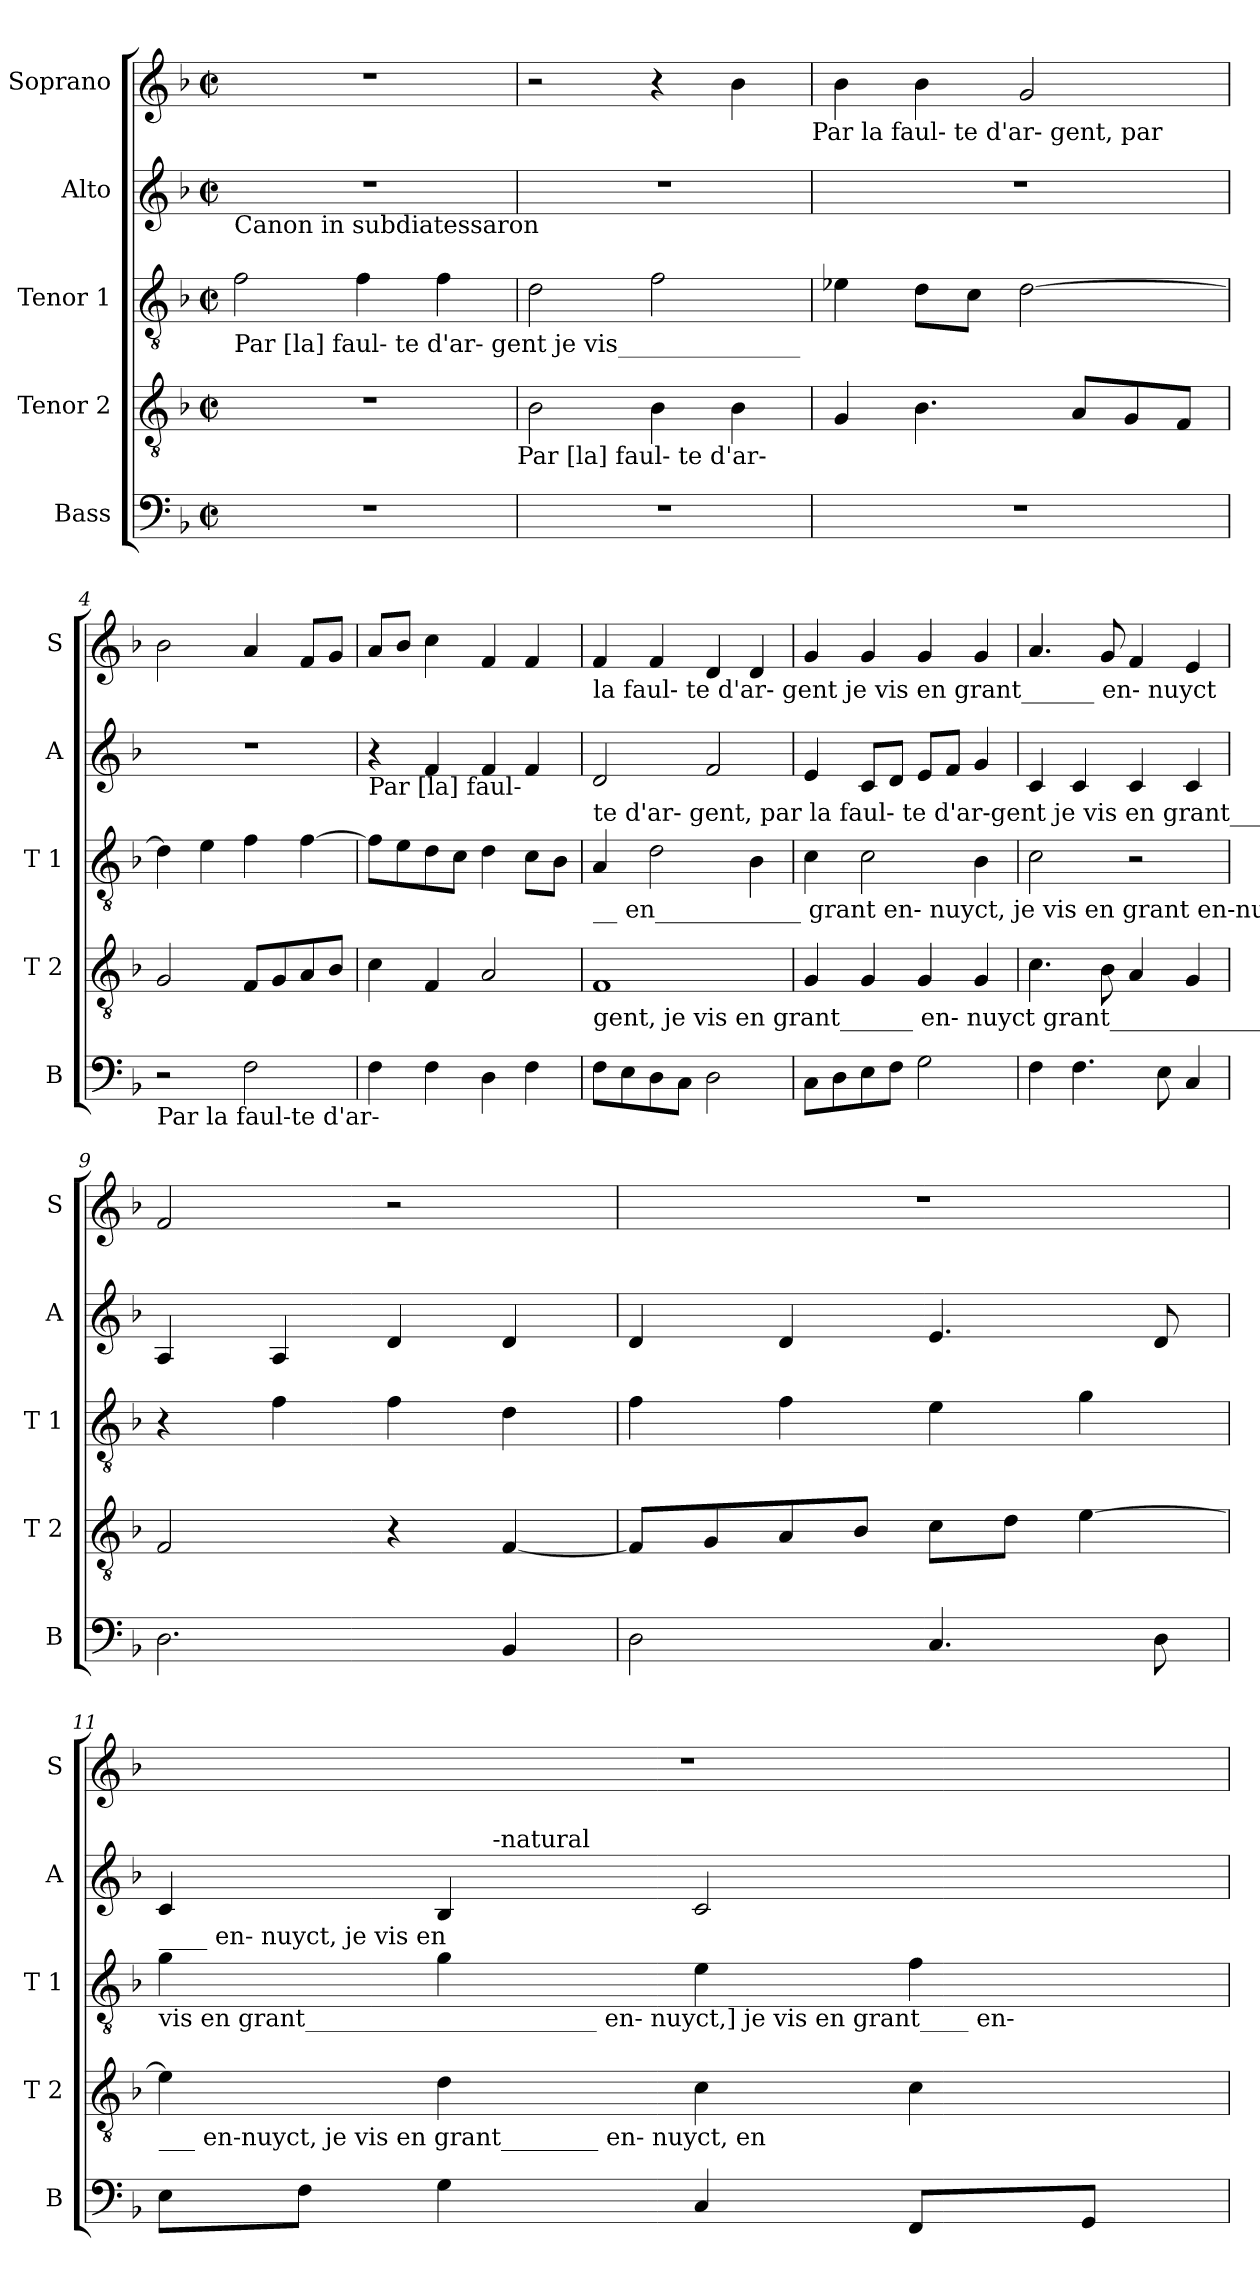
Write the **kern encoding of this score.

**kern	**kern	**kern	**kern	**kern
*part5	*part4	*part3	*part2	*part1
*staff5	*staff4	*staff3	*staff2	*staff1
*I"Bass	*I"Tenor 2	*I"Tenor 1	*I"Alto	*I"Soprano
*I'B	*I'T 2	*I'T 1	*I'A	*I'S
*clefF4	*clefGv2	*clefGv2	*clefG2	*clefG2
*k[b-]	*k[b-]	*k[b-]	*k[b-]	*k[b-]
*F:	*F:	*F:	*F:	*F:
*M2/2	*M2/2	*M2/2	*M2/2	*M2/2
*met(c|)	*met(c|)	*met(c|)	*met(c|)	*met(c|)
=1	=1	=1	=1	=1
!	!	!	!LO:TX:b:t=Canon in subdiatessaron	!
!	!	!LO:TX:b:t=Par        [la] faul-  te          d'ar-                                           gent je   vis_______________	!	!
1r	1r	2f\	1r	1r
.	.	4f\	.	.
.	.	4f\	.	.
!	!LO:TX:b:t=Par       [la] faul-   te   d'ar-	!	!	!
=2	=2	=2	=2	=2
1r	2B-\	2d\	1r	2r
.	4B-\	2f\	.	4r
.	4B-\	.	.	4b-\
!	!	!	!	!LO:TX:b:t=Par    la  faul- te           d'ar-                                 gent, par
=3	=3	=3	=3	=3
1r	4G/	4e-X\	1r	4b-\
.	4.B-\	8d\L	.	4b-\
.	.	8c\J	.	.
.	.	[2d\	.	2g/
.	8A/L	.	.	.
.	8G/	.	.	.
.	8F/J	.	.	.
=4	=4	=4	=4	=4
!LO:TX:b:t=Par           la  faul-te   d'ar-	!	!	!	!
2r	2G/	4d\]	1r	2b-\
.	.	4e\	.	.
2F\	8F/L	4f\	.	4a/
.	8G/	.	.	.
.	8A/	[4f\	.	8f/L
.	8B-/J	.	.	8g/J
=5	=5	=5	=5	=5
!	!	!	!LO:TX:b:t=Par [la] faul-	!
4F\	4c\	8f\L]	4r	8a/L
.	.	8e\	.	8b-/J
4F\	4F/	8d\	4f/	4cc\
.	.	8c\J	.	.
4D\	2A/	4d\	4f/	4f/
4F\	.	8c\L	4f/	4f/
.	.	8B-\J	.	.
!!LO:LB:g=z
=6	=6	=6	=6	=6
!	!	!	!	!LO:TX:b:t=la   faul- te   d'ar-   gent  je    vis   en     grant______    en-  nuyct
!	!	!LO:TX:a:t=te           d'ar-                                         gent, par   la    faul-   te    d'ar-gent  je      vis   en   grant____	!	!
!	!	!LO:TX:b:t=__   en____________  grant         en-   nuyct,                               je    vis    en   grant en-nuyct [je	!	!
!	!LO:TX:b:t=gent, je    vis   en    grant______    en-   nuyct               grant_______________	!	!	!
8F\L	1F	4A/	2d/	4f/
8E\	.	.	.	.
8D\	.	2d\	.	4f/
8C\J	.	.	.	.
2D\	.	.	2f/	4d/
.	.	4B-\	.	4d/
=7	=7	=7	=7	=7
8C\L	4G/	4c\	4e/	4g/
8D\	.	.	.	.
8E\	4G/	2c\	8c/L	4g/
8F\J	.	.	8d/J	.
2G\	4G/	.	8e/L	4g/
.	.	.	8f/J	.
.	4G/	4B-\	4g/	4g/
=8	=8	=8	=8	=8
4F\	4.c\	2c\	4c/	4.a/
4.F\	.	.	4c/	.
.	8B-\	.	.	8g/
.	4A/	2r	4c/	4f/
8E\	.	.	.	.
4C/	4G/	.	4c/	4e/
=9	=9	=9	=9	=9
2.D\	2F/	4r	4A/	2f/
.	.	4f\	4A/	.
.	4r	4f\	4d/	2r
4BB-/	[4F/	4d\	4d/	.
=10	=10	=10	=10	=10
2D\	8F/L]	4f\	4d/	1r
.	8G/	.	.	.
.	8A/	4f\	4d/	.
.	8B-/J	.	.	.
4.C/	8c\L	4e\	4.e/	.
.	8d\J	.	.	.
.	[4e\	4g\	.	.
8D\	.	.	8d/	.
!!LO:PB:g=z
=11	=11	=11	=11	=11
!	!	!LO:TX:a:t=____   en- nuyct,                                                                                                          je         vis   en	!	!
!	!	!LO:TX:b:t=vis    en grant________________________   en- nuyct,]               je    vis    en     grant____    en-	!	!
!	!LO:TX:b:t=___  en-nuyct, je     vis     en grant________  en-                                                   nuyct,           en	!	!	!
*	*	*	*^	*
8E\L	4e\]	4g\	4c/	4ryy	1r
8F\J	.	.	.	.	.
4G\	4d\	4g\	4B-/	32ryy	.
!	!	!	!	!LO:TX:a:t=-natural	!
.	.	.	.	2ryy	.
4C/	4c\	4e\	2c/	.	.
8FF/L	4c\	4f\	.	.	.
.	.	.	.	8..ryy	.
8GG/J	.	.	.	.	.
*	*	*	*v	*v	*
=	=	=	=	=
*-	*-	*-	*-	*-
